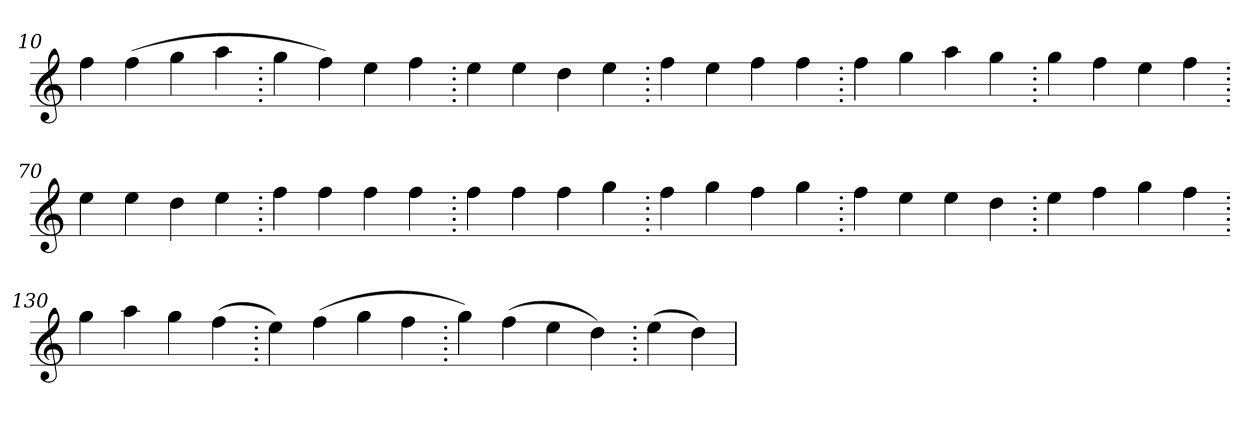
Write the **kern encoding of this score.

**kern
*part1
*staff1
*clefG2
=10.
4ff
(>4ff
4gg
4aa
=20.
4gg
4ff)
4ee
4ff
=30.
4ee
4ee
4dd
4ee
=40.
4ff
4ee
4ff
4ff
=50.
4ff
4gg
4aa
4gg
=60.
4gg
4ff
4ee
4ff
=70.
4ee
4ee
4dd
4ee
=80.
4ff
4ff
4ff
4ff
=90.
4ff
4ff
4ff
4gg
=100.
4ff
4gg
4ff
4gg
=110.
4ff
4ee
4ee
4dd
=120.
4ee
4ff
4gg
4ff
=130.
4gg
4aa
4gg
(>4ff
=140.
4ee)
(>4ff
4gg
4ff
=150.
4gg)
(>4ff
4ee
4dd)
=160.
(>4ee
4dd)
=
*-
